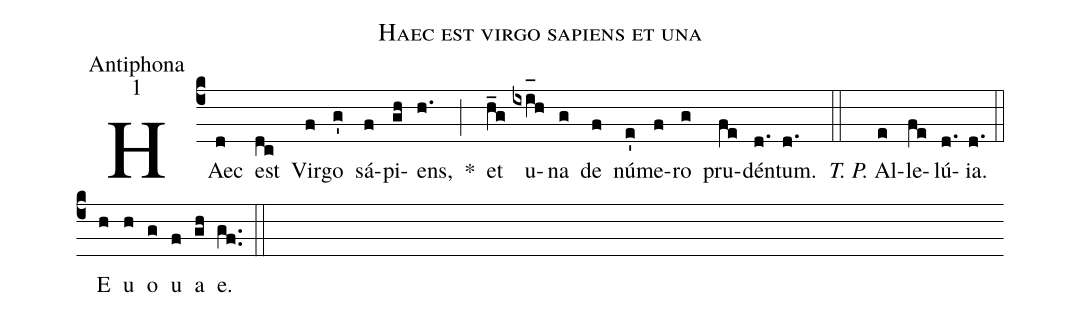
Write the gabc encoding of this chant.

name:Haec est virgo sapiens et una;
office-part:Antiphona;
mode:1;
%%
(c4) HAec(d) est(dc) Vir(f)go(g') sá(f)pi(gh)ens,(h.) *(;) et(h_g) u(ixi_[oh:h]h)na(g) de(f) nú(e')me(f)ro(g) pru(fe)dén(d.)tum.(d.) (::) <i>T. P.</i> Al(e)le(fe)lú(d.){ia}.(d.) (::) <eu>E(h) u(h) o(g) u(f) a(gh) e.</eu>(gf..) (::)
